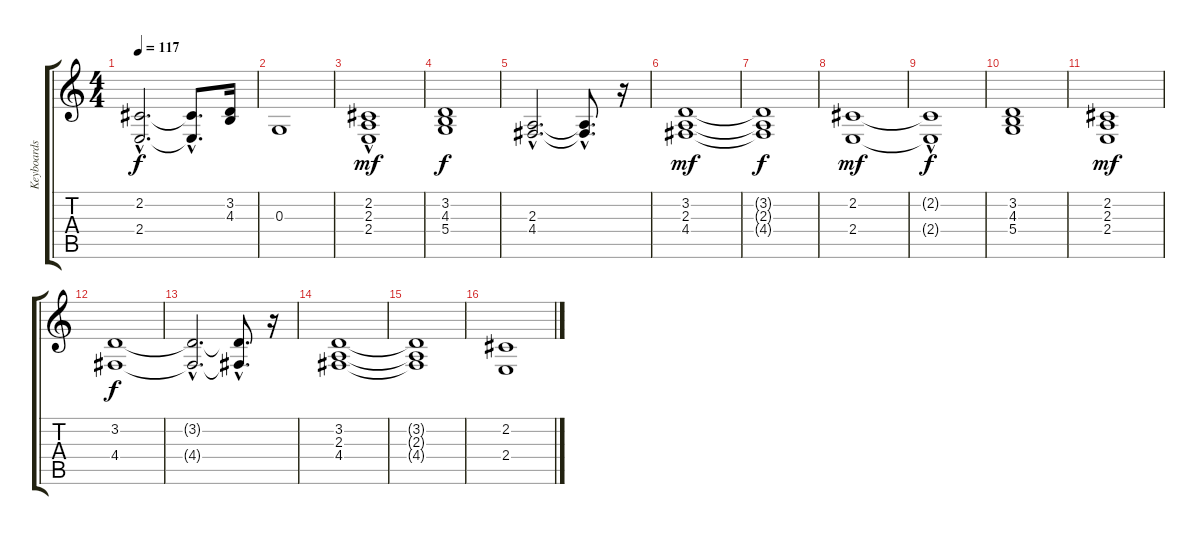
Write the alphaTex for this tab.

\track ("Keyboards" "Keyboards") {instrument synthstrings1}
\staff {score tabs}
\tuning (E4 B3 G3 D3 A2 E2) {hide}
\ts (4 4)
\tempo 117
\clef g2
\ks c
(2.2{hac t} 2.4{hac t}).2{d dy f} (2.2{hac t} 2.4{t}).8{d} (3.2 4.3).16 |
0.3.1 |
(2.2{hac} 2.3 2.4).1{dy mf} |
(3.2 4.3 5.4).1{dy f} |
(2.3{hac} 4.4{hac}).2{d} (2.3{hac t} 4.4{hac t}).8{d} r.16 |
(3.2 2.3 4.4).1{dy mf} |
(3.2{t} 2.3{t} 4.4{t}).1{dy f} |
(2.2 2.4).1{dy mf} |
(2.2{hac t} 2.4{t}).1{dy f} |
(3.2 4.3 5.4).1 |
(2.2 2.3 2.4).1{dy mf} |
(3.2 4.4).1{dy f} |
(3.2{hac t} 4.4{hac t}).2{d} (3.2{hac t} 4.4{hac t}).8{d} r.16 |
(3.2 2.3 4.4).1 |
(3.2{t} 2.3{t} 4.4{t}).1 |
(2.2 2.4).1
